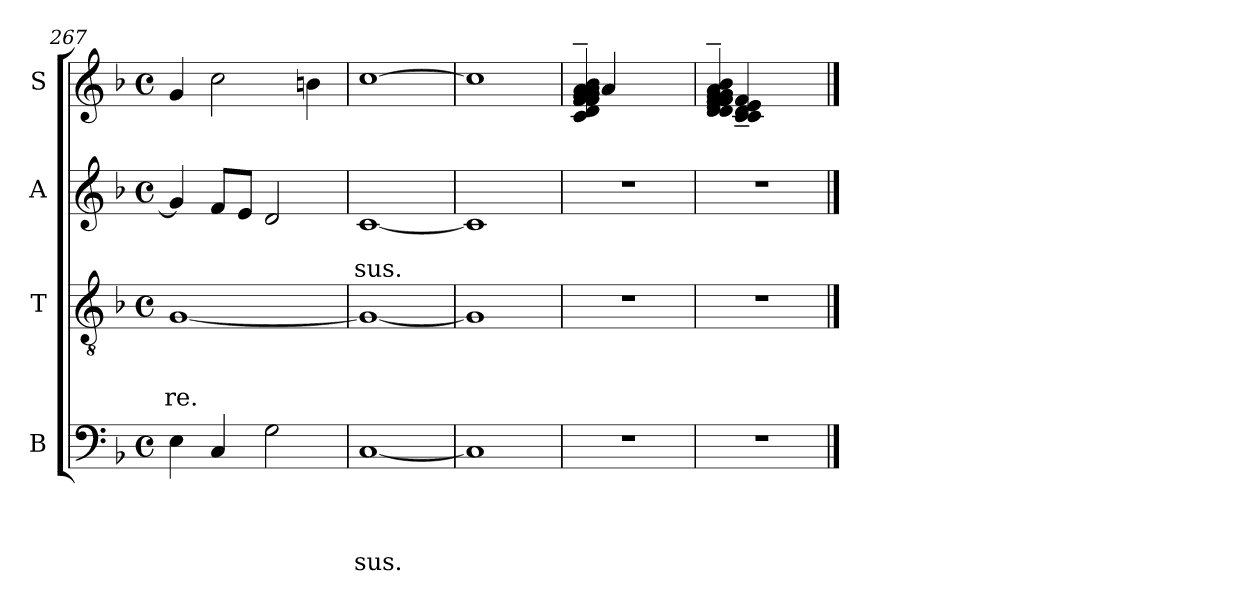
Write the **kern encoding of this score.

**kern	**text	**text	**text	**text	**kern	**text	**text	**text	**kern	**text	**text	**kern
*part4	*part4	*part4	*part4	*part4	*part3	*part3	*part3	*part3	*part2	*part2	*part2	*part1
*staff4	*staff4	*staff4	*staff4	*staff4	*staff3	*staff3	*staff3	*staff3	*staff2	*staff2	*staff2	*staff1
*I"B	*	*	*	*	*I"T	*	*	*	*I"A	*	*	*I"S
*I'B	*	*	*	*	*I'T	*	*	*	*I'A	*	*	*I'S
*clefF4	*	*	*	*	*clefGv2	*	*	*	*clefG2	*	*	*clefG2
*k[b-]	*	*	*	*	*k[b-]	*	*	*	*k[b-]	*	*	*k[b-]
*F:	*	*	*	*	*F:	*	*	*	*F:	*	*	*F:
*M4/4	*	*	*	*	*M4/4	*	*	*	*M4/4	*	*	*M4/4
*met(c)	*	*	*	*	*met(c)	*	*	*	*met(c)	*	*	*met(c)
=267	=267	=267	=267	=267	=267	=267	=267	=267	=267	=267	=267	=267
!	!	!	!	!	!	!	!	!LO:LY:b	!	!	!	!
4E\	.	.	.	.	[<1G	.	.	-re.	4g/]	.	.	4g/
4C/	.	.	.	.	.	.	.	.	8f/L	.	.	2cc\
.	.	.	.	.	.	.	.	.	8e/J	.	.	.
2G\	.	.	.	.	.	.	.	.	2d/	.	.	.
.	.	.	.	.	.	.	.	.	.	.	.	4bn\
=268	=268	=268	=268	=268	=268	=268	=268	=268	=268	=268	=268	=268
!	!	!	!	!LO:LY:b	!	!	!	!	!	!	!LO:LY:b	!
[<1C	.	.	.	-sus.	1G_	.	.	.	[<1c	.	-sus.	[>1cc
=269	=269	=269	=269	=269	=269	=269	=269	=269	=269	=269	=269	=269
1C]	.	.	.	.	1G]	.	.	.	1c]	.	.	1cc]
!!LO:LB:g=z
=270	=270	=270	=270	=270	=270	=270	=270	=270	=270	=270	=270	=270
*	*	*	*	*	*	*	*	*	*	*	*	*^
1r	.	.	.	.	1r	.	.	.	1r	.	.	4c/~< 4d/~< 4f/~< 4f/~< 4f/~< 4g/~< 4g/~< 4g/~< 4g/~< 4a/~< 4a/~< 4b-/~<	4a/
.	.	.	.	.	.	.	.	.	.	.	.	2.ryy	2.ryy
!!LO:LB:g=z	!!
=271	=271	=271	=271	=271	=271	=271	=271	=271	=271	=271	=271	=271	=271
1r	.	.	.	.	1r	.	.	.	1r	.	.	4d/~< 4d/~< 4e/~< 4f/~< 4f/~< 4f/~< 4f/~< 4g/~< 4g/~< 4g/~< 4a/~< 4b-/~<	4c/~< 4c/~< 4d/~< 4e/~< 4f/~<
.	.	.	.	.	.	.	.	.	.	.	.	2.ryy	2.ryy
*	*	*	*	*	*	*	*	*	*	*	*	*v	*v
==	==	==	==	==	==	==	==	==	==	==	==	==
*-	*-	*-	*-	*-	*-	*-	*-	*-	*-	*-	*-	*-
